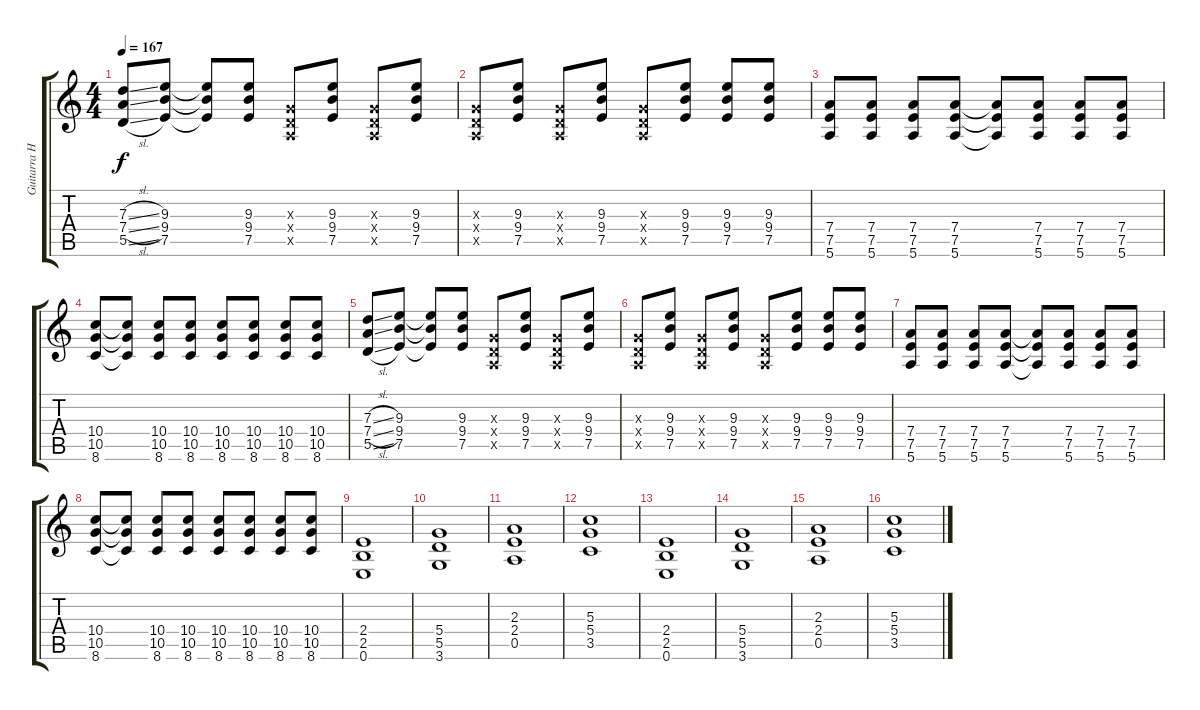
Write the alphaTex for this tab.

\track ("Guitarra Heavy" "Guitarra H") {instrument overdrivenguitar}
\staff {score tabs}
\tuning (E4 B3 G3 D3 A2 E2) {hide}
\ts (4 4)
\tempo 167
\clef g2
\ks c
(7.3{sl} 7.4{sl} 5.5{sl}).8{dy f} (9.3 9.4 7.5).8 (9.3{t} 9.4{t} 7.5{t}).8 (9.3 9.4 7.5).8 (0.3{x} 0.4{x} 0.5{x}).8 (9.3 9.4 7.5).8 (0.3{x} 0.4{x} 0.5{x}).8 (9.3 9.4 7.5).8 |
(0.3{x} 0.4{x} 0.5{x}).8 (9.3 9.4 7.5).8 (0.3{x} 0.4{x} 0.5{x}).8 (9.3 9.4 7.5).8 (0.3{x} 0.4{x} 0.5{x}).8 (9.3 9.4 7.5).8 (9.3 9.4 7.5).8 (9.3 9.4 7.5).8 |
(7.4 7.5 5.6).8 (7.4 7.5 5.6).8 (7.4 7.5 5.6).8 (7.4 7.5 5.6).8 (7.4{t} 7.5{t} 5.6{t}).8 (7.4 7.5 5.6).8 (7.4 7.5 5.6).8 (7.4 7.5 5.6).8 |
(10.4 10.5 8.6).8 (10.4{t} 10.5{t} 8.6{t}).8 (10.4 10.5 8.6).8 (10.4 10.5 8.6).8 (10.4 10.5 8.6).8 (10.4 10.5 8.6).8 (10.4 10.5 8.6).8 (10.4 10.5 8.6).8 |
(7.3{sl} 7.4{sl} 5.5{sl}).8 (9.3 9.4 7.5).8 (9.3{t} 9.4{t} 7.5{t}).8 (9.3 9.4 7.5).8 (0.3{x} 0.4{x} 0.5{x}).8 (9.3 9.4 7.5).8 (0.3{x} 0.4{x} 0.5{x}).8 (9.3 9.4 7.5).8 |
(0.3{x} 0.4{x} 0.5{x}).8 (9.3 9.4 7.5).8 (0.3{x} 0.4{x} 0.5{x}).8 (9.3 9.4 7.5).8 (0.3{x} 0.4{x} 0.5{x}).8 (9.3 9.4 7.5).8 (9.3 9.4 7.5).8 (9.3 9.4 7.5).8 |
(7.4 7.5 5.6).8 (7.4 7.5 5.6).8 (7.4 7.5 5.6).8 (7.4 7.5 5.6).8 (7.4{t} 7.5{t} 5.6{t}).8 (7.4 7.5 5.6).8 (7.4 7.5 5.6).8 (7.4 7.5 5.6).8 |
(10.4 10.5 8.6).8 (10.4{t} 10.5{t} 8.6{t}).8 (10.4 10.5 8.6).8 (10.4 10.5 8.6).8 (10.4 10.5 8.6).8 (10.4 10.5 8.6).8 (10.4 10.5 8.6).8 (10.4 10.5 8.6).8 |
(2.4 2.5 0.6).1 |
(5.4 5.5 3.6).1 |
(2.3 2.4 0.5).1 |
(5.3 5.4 3.5).1 |
(2.4 2.5 0.6).1 |
(5.4 5.5 3.6).1 |
(2.3 2.4 0.5).1 |
(5.3 5.4 3.5).1
